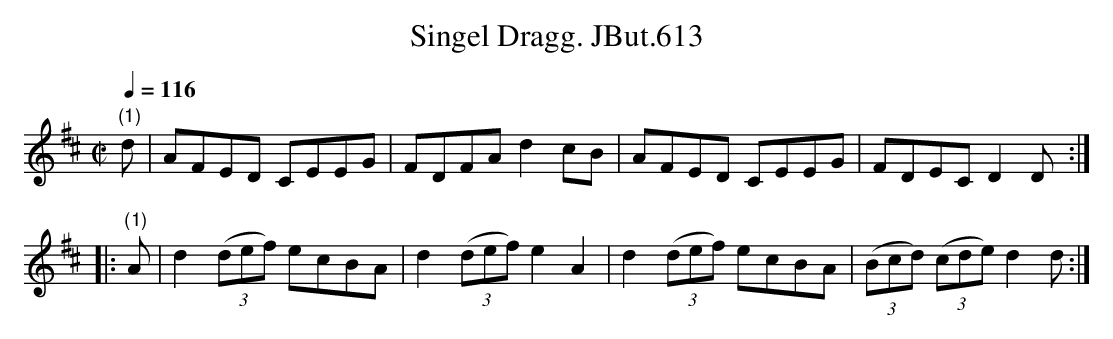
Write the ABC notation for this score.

X:1
T:Singel Dragg. JBut.613
M:C|
L:1/8
Q:1/4=116
K:D
"(1)"d|AFED CEEG|FDFA d2cB|AFED CEEG|FDEC D2D:|
|:"(1)"A|d2(3(def) ecBA|d2(3(def) e2A2|d2(3(def) ecBA|(3(Bcd) (3(cde) d2d:|
